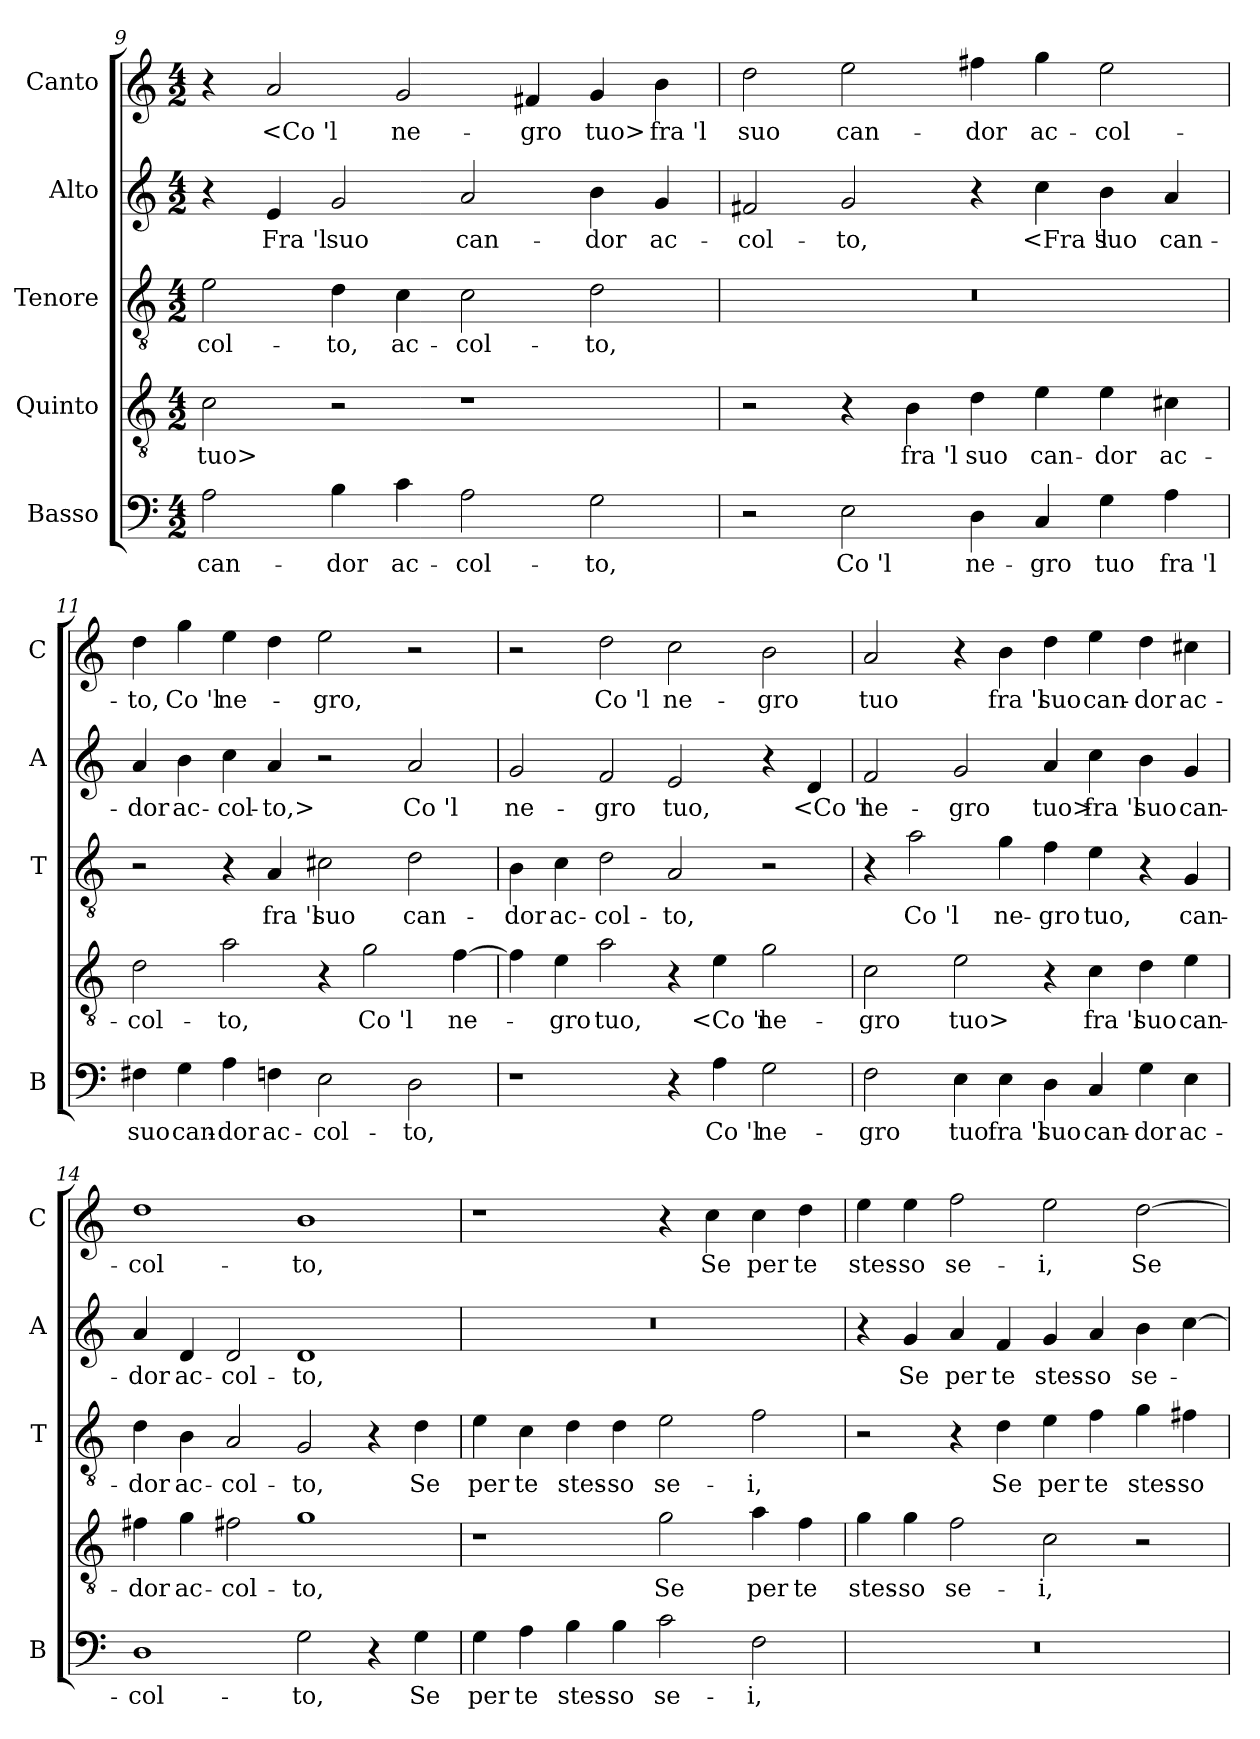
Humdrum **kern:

**kern	**text	**kern	**text	**kern	**text	**kern	**text	**kern	**text
*part5	*part5	*part4	*part4	*part3	*part3	*part2	*part2	*part1	*part1
*staff5	*staff5	*staff4	*staff4	*staff3	*staff3	*staff2	*staff2	*staff1	*staff1
*I"Basso	*	*I"Quinto	*	*I"Tenore	*	*I"Alto	*	*I"Canto	*
*I'B	*	*	*	*I'T	*	*I'A	*	*I'C	*
*clefF4	*	*clefGv2	*	*clefGv2	*	*clefG2	*	*clefG2	*
*k[]	*	*k[]	*	*k[]	*	*k[]	*	*k[]	*
*M4/2	*	*M4/2	*	*M4/2	*	*M4/2	*	*M4/2	*
=9	=9	=9	=9	=9	=9	=9	=9	=9	=9
2A	can-	2c	tuo>	2e	-col-	4r	.	4r	.
.	.	.	.	.	.	4e	Fra 'l	2a	<Co 'l
4B	-dor	2r	.	4d	-to,	2g	suo	.	.
4c	ac-	.	.	4c	ac-	.	.	2g	ne-
2A	-col-	1r	.	2c	-col-	2a	can-	.	.
.	.	.	.	.	.	.	.	4f#X	-gro
2G	-to,	.	.	2d	-to,	4b	-dor	4g	tuo>
.	.	.	.	.	.	4g	ac-	4b	fra 'l
=10	=10	=10	=10	=10	=10	=10	=10	=10	=10
2r	.	2r	.	0r	.	2f#X	-col-	2dd	suo
2E	Co 'l	4r	.	.	.	2g	-to,	2ee	can-
.	.	4B	fra 'l	.	.	.	.	.	.
4D	ne-	4d	suo	.	.	4r	.	4ff#X	-dor
4C	-gro	4e	can-	.	.	4cc	<Fra 'l	4gg	ac-
4G	tuo	4e	-dor	.	.	4b	suo	2ee	-col-
4A	fra 'l	4c#X	ac-	.	.	4a	can-	.	.
=11	=11	=11	=11	=11	=11	=11	=11	=11	=11
4F#X	suo	2d	-col-	2r	.	4a	-dor	4dd	-to,
4G	can-	.	.	.	.	4b	ac-	4gg	Co 'l
4A	-dor	2a	-to,	4r	.	4cc	-col-	4ee	ne-
4Fn	ac-	.	.	4A	fra 'l	4a	-to,>	4dd	.
2E	-col-	4r	.	2c#X	suo	2r	.	2ee	-gro,
.	.	2g	Co 'l	.	.	.	.	.	.
2D	-to,	.	.	2d	can-	2a	Co 'l	2r	.
.	.	[4f	ne-	.	.	.	.	.	.
=12	=12	=12	=12	=12	=12	=12	=12	=12	=12
1r	.	4f]	.	4B	-dor	2g	ne-	2r	.
.	.	4e	-gro	4c	ac-	.	.	.	.
.	.	2a	tuo,	2d	-col-	2f	-gro	2dd	Co 'l
4r	.	4r	.	2A	-to,	2e	tuo,	2cc	ne-
4A	Co 'l	4e	<Co 'l	.	.	.	.	.	.
2G	ne-	2g	ne-	2r	.	4r	.	2b	-gro
.	.	.	.	.	.	4d	<Co 'l	.	.
=13	=13	=13	=13	=13	=13	=13	=13	=13	=13
2F	-gro	2c	-gro	4r	.	2f	ne-	2a	tuo
.	.	.	.	2a	Co 'l	.	.	.	.
4E	tuo	2e	tuo>	.	.	2g	-gro	4r	.
4E	fra 'l	.	.	4g	ne-	.	.	4b	fra 'l
4D	suo	4r	.	4f	-gro	4a	tuo>	4dd	suo
4C	can-	4c	fra 'l	4e	tuo,	4cc	fra 'l	4ee	can-
4G	-dor	4d	suo	4r	.	4b	suo	4dd	-dor
4E	ac-	4e	can-	4G	can-	4g	can-	4cc#X	ac-
=14	=14	=14	=14	=14	=14	=14	=14	=14	=14
1D	-col-	4f#X	-dor	4d	-dor	4a	-dor	1dd	-col-
.	.	4g	ac-	4B	ac-	4d	ac-	.	.
.	.	2f#X	-col-	2A	-col-	2d	-col-	.	.
2G	-to,	1g	-to,	2G	-to,	1d	-to,	1b	-to,
4r	.	.	.	4r	.	.	.	.	.
4G	Se	.	.	4d	Se	.	.	.	.
=15	=15	=15	=15	=15	=15	=15	=15	=15	=15
4G	per	1r	.	4e	per	0r	.	1r	.
4A	te	.	.	4c	te	.	.	.	.
4B	stes-	.	.	4d	stes-	.	.	.	.
4B	-so	.	.	4d	-so	.	.	.	.
2c	se-	2g	Se	2e	se-	.	.	4r	.
.	.	.	.	.	.	.	.	4cc	Se
2F	-i,	4a	per	2f	-i,	.	.	4cc	per
.	.	4f	te	.	.	.	.	4dd	te
=16	=16	=16	=16	=16	=16	=16	=16	=16	=16
0r	.	4g	stes-	2r	.	4r	.	4ee	stes-
.	.	4g	-so	.	.	4g	Se	4ee	-so
.	.	2f	se-	4r	.	4a	per	2ff	se-
.	.	.	.	4d	Se	4f	te	.	.
.	.	2c	-i,	4e	per	4g	stes-	2ee	-i,
.	.	.	.	4f	te	4a	-so	.	.
.	.	2r	.	4g	stes-	4b	se-	[2dd	Se
.	.	.	.	4f#X	-so	[4cc	.	.	.
=	=	=	=	=	=	=	=	=	=
*-	*-	*-	*-	*-	*-	*-	*-	*-	*-
